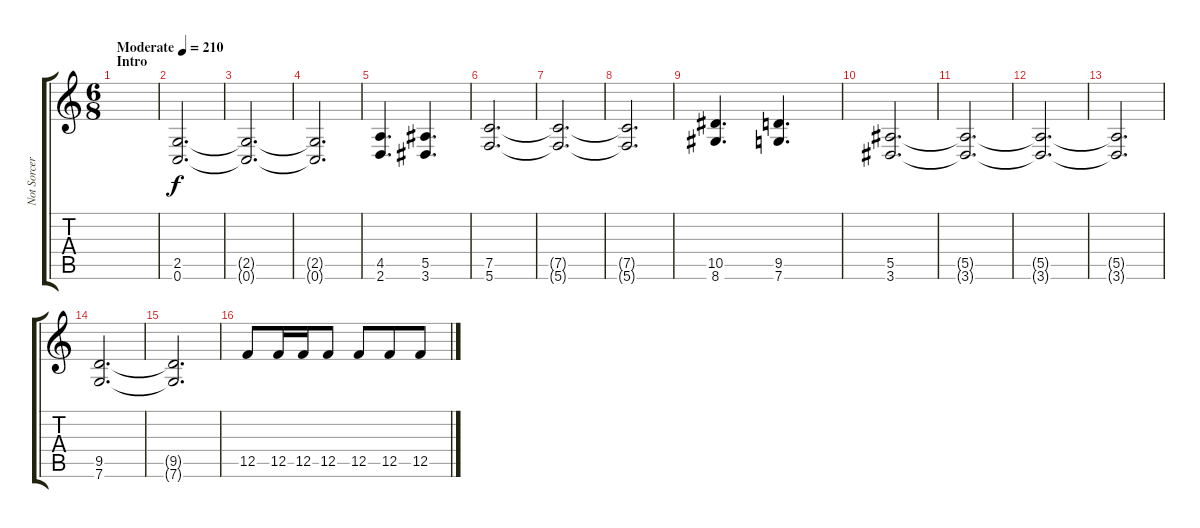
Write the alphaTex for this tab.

\track ("Not Sorceron" "Not Sorcer") {instrument distortionguitar}
\staff {score tabs}
\tuning (C4 G3 Eb3 Bb2 F2 C2) {hide}
\ts (6 8)
\section ("" "Intro")
\tempo (210 "Moderate")
\clef g2
\ks c
|
(2.5 0.6).2{d} |
(2.5{t} 0.6{t}).2{d} |
(2.5{t} 0.6{t}).2{d} |
(4.5 2.6).4{d} (5.5 3.6).4{d} |
(7.5 5.6).2{d} |
(7.5{t} 5.6{t}).2{d} |
(7.5{t} 5.6{t}).2{d} |
(10.5 8.6).4{d} (9.5 7.6).4{d} |
(5.5 3.6).2{d} |
(5.5{t} 3.6{t}).2{d} |
(5.5{t} 3.6{t}).2{d} |
(5.5{t} 3.6{t}).2{d} |
(9.5 7.6).2{d} |
(9.5{t} 7.6{t}).2{d} |
12.5.8 12.5.16 12.5.16 12.5.8 12.5.8 12.5.8 12.5.8
